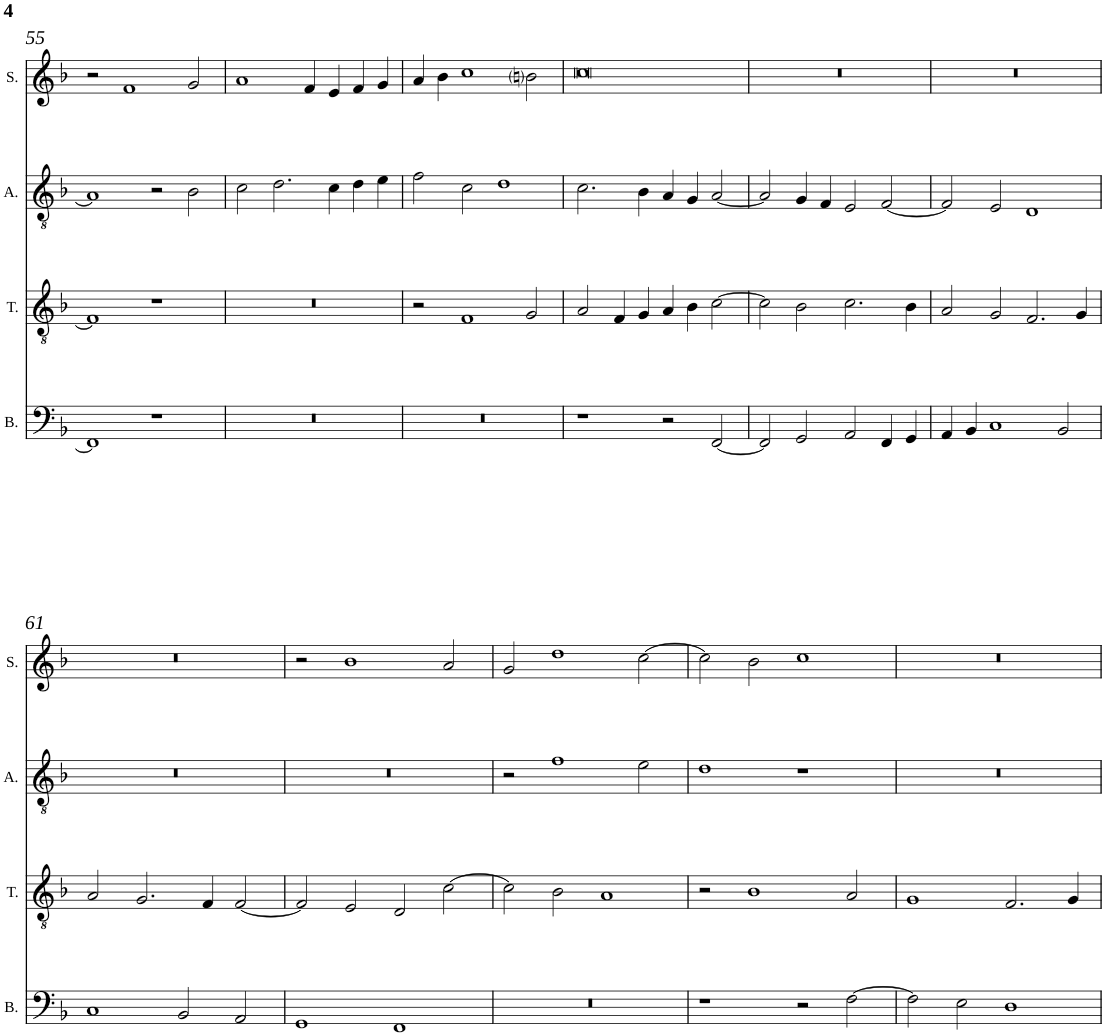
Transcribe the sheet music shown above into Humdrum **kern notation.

**kern	**kern	**kern	**kern
*part4	*part3	*part2	*part1
*staff4	*staff3	*staff2	*staff1
*I"Bassus	*I"Tenor	*I"Altus	*I"Superius
*I'B.	*I'T.	*I'A.	*I'S.
!!LO:PB:g=z
*clefF4	*clefGv2	*clefGv2	*clefG2
*k[b-]	*k[b-]	*k[b-]	*k[b-]
*F:	*F:	*F:	*F:
*M2/1	*M2/1	*M2/1	*M2/1
=55	=55	=55	=55
1FF]	1F]	1A]	2r
.	.	.	1f
1r	1r	2r	.
.	.	2B-\	2g/
=56	=56	=56	=56
0r	0r	2c\	1a
.	.	2.d\	.
.	.	.	4f/
.	.	4c\	4e/
.	.	4d\	4f/
.	.	4e\	4g/
=57	=57	=57	=57
0r	2r	2f\	4a/
.	.	.	4b-\
.	1F	2c\	1cc
.	.	1d	.
.	2G/	.	2bni\
=58	=58	=58	=58
1r	2A/	2.c\	0cc
.	4F/	.	.
.	4G/	4B-\	.
2r	4A/	4A/	.
.	4B-\	4G/	.
[2FF/	[2c\	[2A/	.
=59	=59	=59	=59
2FF/]	2c\]	2A/]	0r
2GG/	2B-\	4G/	.
.	.	4F/	.
2AA/	2.c\	2E/	.
4FF/	.	[2F/	.
4GG/	4B-\	.	.
=60	=60	=60	=60
4AA/	2A/	2F/]	0r
4BB-/	.	.	.
1C	2G/	2E/	.
.	2.F/	1D	.
2BB-/	.	.	.
.	4G/	.	.
!!LO:LB:g=z
=61	=61	=61	=61
1C	2A/	0r	0r
.	2.G/	.	.
2BB-/	.	.	.
.	4F/	.	.
2AA/	[2F/	.	.
=62	=62	=62	=62
1GG	2F/]	0r	2r
.	2E/	.	1b-
1FF	2D/	.	.
.	[2c\	.	2a/
=63	=63	=63	=63
0r	2c\]	2r	2g/
.	2B-\	1f	1dd
.	1A	.	.
.	.	2e\	[2cc\
=64	=64	=64	=64
1r	2r	1d	2cc\]
.	1B-	.	2b-\
2r	.	1r	1cc
[2F\	2A/	.	.
=65	=65	=65	=65
2F\]	1G	0r	0r
2E\	.	.	.
1D	2.F/	.	.
.	4G/	.	.
=	=	=	=
*-	*-	*-	*-
